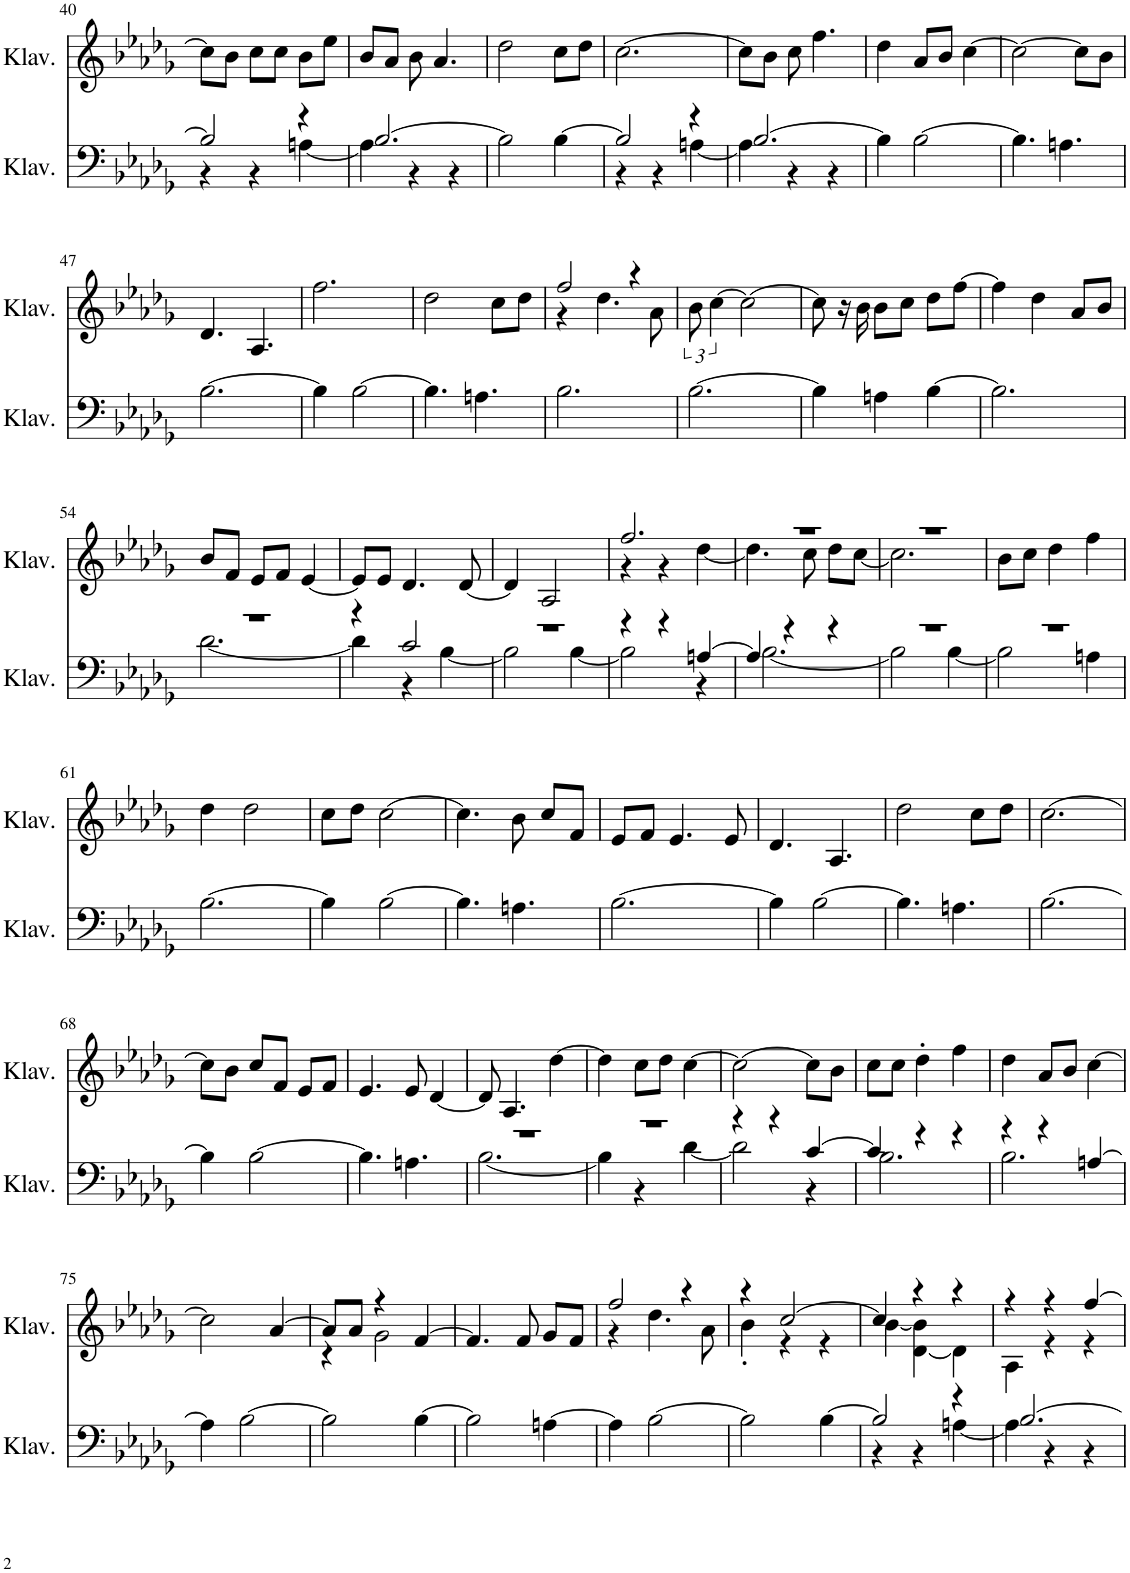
**kern	**kern
*part2	*part1
*staff2	*staff1
*I"Klavier	*I"Klavier
*I'Klav.	*I'Klav.
!!LO:PB:g=z
*clefF4	*clefG2
*k[b-e-a-d-g-]	*k[b-e-a-d-g-]
*M3/4	*M3/4
=40	=40
*^	*
2B-/]	4r	8cc\L]
.	.	8b-\J
.	4r	8cc\L
.	.	8cc\J
4r	[4An\	8b-\L
.	.	8ee-\J
=41	=41	=41
[2.B-/	4A\]	8b-/L
.	.	8a-/J
.	4r	8b-\
.	.	4.a-/
.	4r	.
*v	*v	*
=42	=42
2B-\]	2dd-\
[4B-\	8cc\L
.	8dd-\J
=43	=43
*^	*
2B-/]	4r	[2.cc\
.	4r	.
4r	[4An\	.
=44	=44	=44
[2.B-/	4A\]	8cc\L]
.	.	8b-\J
.	4r	8cc\
.	.	4.ff\
.	4r	.
*v	*v	*
=45	=45
4B-\]	4dd-\
[2B-\	8a-/L
.	8b-/J
.	[4cc\
=46	=46
4.B-\]	2cc\_
4.An\	.
.	8cc\L]
.	8b-\J
!!LO:LB:g=z
=47	=47
[2.B-\	4.d-/
.	4.A-/
=48	=48
4B-\]	2.ff\
[2B-\	.
=49	=49
4.B-\]	2dd-\
4.An\	.
.	8cc\L
.	8dd-\J
=50	=50
*	*^
2.B-\	2ff/	4r
.	.	4.dd-\
.	4r	.
.	.	8a-\
*	*v	*v
=51	=51
[2.B-\	12b-\
.	[6cc\
.	2cc\_
=52	=52
4B-\]	8cc\]
.	16r
.	16b-\
4An\	8b-\L
.	8cc\J
[4B-\	8dd-\L
.	[8ff\J
=53	=53
2.B-\]	4ff\]
.	4dd-\
.	8a-/L
.	8b-/J
!!LO:LB:g=z
=54	=54
*^	*
2.r	[2.d-\	8b-/L
.	.	8f/J
.	.	8e-/L
.	.	8f/J
.	.	[4e-/
=55	=55	=55
4r	4d-\]	8e-/L]
.	.	8e-/J
2c/	4r	4.d-/
.	[4B-\	.
.	.	[8d-/
=56	=56	=56
2.r	2B-\]	4d-/]
.	.	2A-/
.	[4B-\	.
=57	=57	=57
*	*	*^
4r	2B-\]	2.ff/	4r
4r	.	.	4r
[4An/	4r	.	[4dd-\
=58	=58	=58	=58
4A/]	[2.B-\	2.r	4.dd-\]
4r	.	.	.
.	.	.	8cc\
4r	.	.	8dd-\L
.	.	.	[8cc\J
=59	=59	=59	=59
2.r	2B-\]	2.r	2.cc\]
.	[4B-\	.	.
*	*	*v	*v
=60	=60	=60
2.r	2B-\]	8b-\L
.	.	8cc\J
.	.	4dd-\
.	4An\	4ff\
*v	*v	*
!!LO:LB:g=z
=61	=61
[2.B-\	4dd-\
.	2dd-\
=62	=62
4B-\]	8cc\L
.	8dd-\J
[2B-\	[2cc\
=63	=63
4.B-\]	4.cc\]
4.An\	8b-\
.	8cc/L
.	8f/J
=64	=64
[2.B-\	8e-/L
.	8f/J
.	4.e-/
.	8e-/
=65	=65
4B-\]	4.d-/
[2B-\	.
.	4.A-/
=66	=66
4.B-\]	2dd-\
4.An\	.
.	8cc\L
.	8dd-\J
=67	=67
[2.B-\	[2.cc\
!!LO:LB:g=z
=68	=68
4B-\]	8cc\L]
.	8b-\J
[2B-\	8cc/L
.	8f/J
.	8e-/L
.	8f/J
=69	=69
4.B-\]	4.e-/
4.An\	8e-/
.	[4d-/
=70	=70
*^	*
2.r	[2.B-\	8d-/]
.	.	4.A-/
.	.	[4dd-\
=71	=71	=71
2.r	4B-\]	4dd-\]
.	4r	8cc\L
.	.	8dd-\J
.	[4d-\	[4cc\
=72	=72	=72
4r	2d-\]	2cc\_
4r	.	.
[4c/	4r	8cc\L]
.	.	8b-\J
=73	=73	=73
4c/]	2.B-\	8cc\L
.	.	8cc\J
4r	.	4dd-'\
4r	.	4ff\
=74	=74	=74
4r	2.B-\	4dd-\
4r	.	8a-/L
.	.	8b-/J
[4An/	.	[4cc\
*v	*v	*
!!LO:LB:g=z
=75	=75
4A\]	2cc\]
[2B-\	.
.	[4a-/
=76	=76
*	*^
2B-\]	8a-/L]	4r
.	8a-/J	.
.	4r	2g-\
[4B-\	[4f/	.
*	*v	*v
=77	=77
2B-\]	4.f/]
.	8f/
[4An\	8g-/L
.	8f/J
=78	=78
*	*^
4A\]	2ff/	4r
[2B-\	.	4.dd-\
.	4r	.
.	.	8a-\
=79	=79	=79
2B-\]	4r	4b-'\
.	[2cc/	4r
[4B-\	.	4r
=80	=80	=80
*^	*	*
2B-/]	4r	4cc/]	[4b-\
.	4r	4r	[4d-\ 4b-\]
4r	[4An\	4r	4d-\]
=81	=81	=81	=81
[2.B-/	4A\]	4r	4A-\
.	4r	4r	4r
.	4r	[4ff/	4r
*v	*v	*	*
*	*v	*v
=	=
*-	*-
